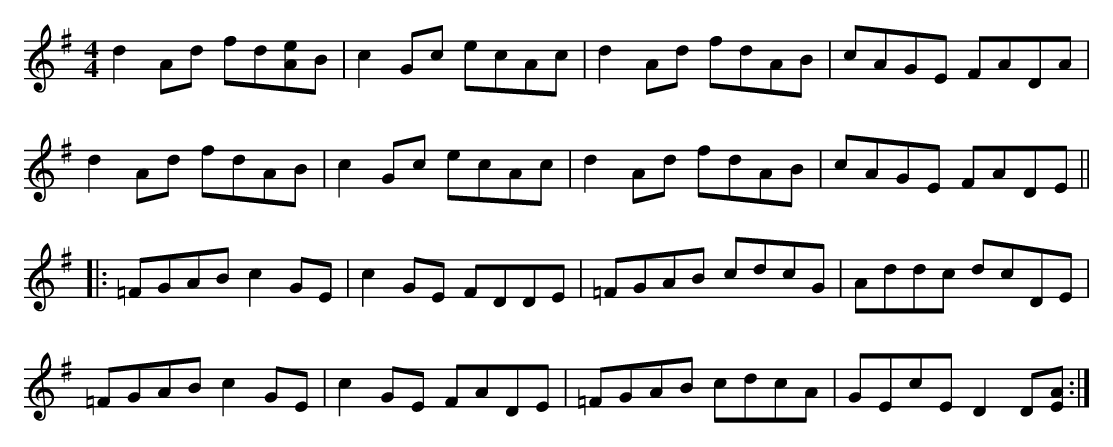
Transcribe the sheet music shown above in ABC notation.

X:1
M:4/4
K:Dmix
d2Ad fd[eA]B | c2Gc ecAc | d2Ad fdAB | cAGE FADA |
d2Ad fdAB | c2Gc ecAc | d2Ad fdAB | cAGE FADE ||
|:=FGAB c2GE | c2GE FDDE | =FGAB cdcG | Addc dcDE |
=FGAB c2GE | c2GE FADE | =FGAB cdcA | GEcE D2D[AE] :|
